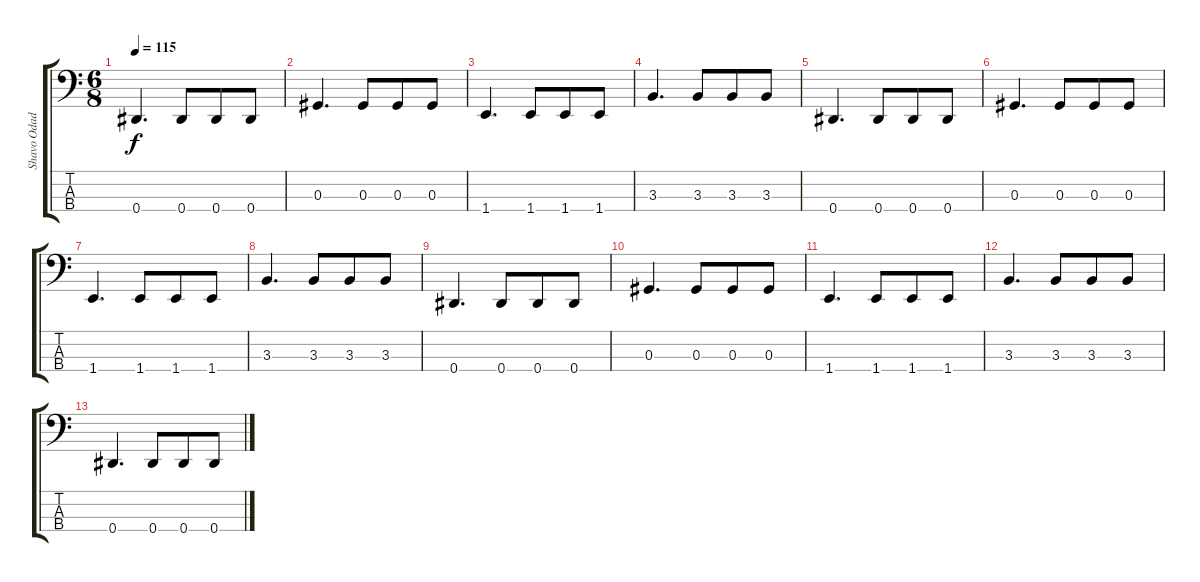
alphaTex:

\track ("Shavo Odadjin" "Shavo Odad") {instrument electricbassfinger}
\staff {score tabs}
\tuning (Gb2 Db2 Ab1 Eb1) {hide}
\ts (6 8)
\tempo 115
\clef f4
\ks c
0.4.4{d dy f} 0.4.8 0.4.8 0.4.8 |
0.3.4{d} 0.3.8 0.3.8 0.3.8 |
1.4.4{d} 1.4.8 1.4.8 1.4.8 |
3.3.4{d} 3.3.8 3.3.8 3.3.8 |
0.4.4{d} 0.4.8 0.4.8 0.4.8 |
0.3.4{d} 0.3.8 0.3.8 0.3.8 |
1.4.4{d} 1.4.8 1.4.8 1.4.8 |
3.3.4{d} 3.3.8 3.3.8 3.3.8 |
0.4.4{d} 0.4.8 0.4.8 0.4.8 |
0.3.4{d} 0.3.8 0.3.8 0.3.8 |
1.4.4{d} 1.4.8 1.4.8 1.4.8 |
3.3.4{d} 3.3.8 3.3.8 3.3.8 |
0.4.4{d} 0.4.8 0.4.8 0.4.8
